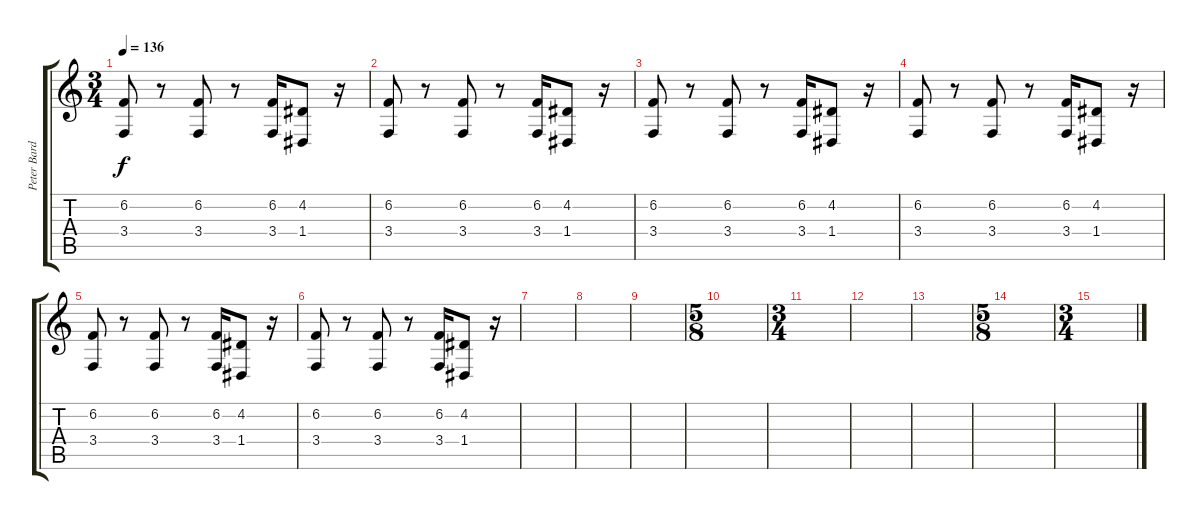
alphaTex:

\track ("Peter Bardens" "Peter Bard") {instrument harmonica}
\staff {score tabs}
\tuning (E4 B3 G3 D3 A2 E2) {hide}
\ts (3 4)
\tempo 136
\clef g2
\ks c
(6.2 3.4).8{dy f} r.8 (6.2 3.4).8 r.8 (6.2 3.4).16 (4.2 1.4).8 r.16 |
(6.2 3.4).8 r.8 (6.2 3.4).8 r.8 (6.2 3.4).16 (4.2 1.4).8 r.16 |
(6.2 3.4).8 r.8 (6.2 3.4).8 r.8 (6.2 3.4).16 (4.2 1.4).8 r.16 |
(6.2 3.4).8 r.8 (6.2 3.4).8 r.8 (6.2 3.4).16 (4.2 1.4).8 r.16 |
(6.2 3.4).8 r.8 (6.2 3.4).8 r.8 (6.2 3.4).16 (4.2 1.4).8 r.16 |
(6.2 3.4).8 r.8 (6.2 3.4).8 r.8 (6.2 3.4).16 (4.2 1.4).8 r.16 |
|
|
|
\ts (5 8)
|
\ts (3 4)
|
|
|
\ts (5 8)
|
\ts (3 4)
